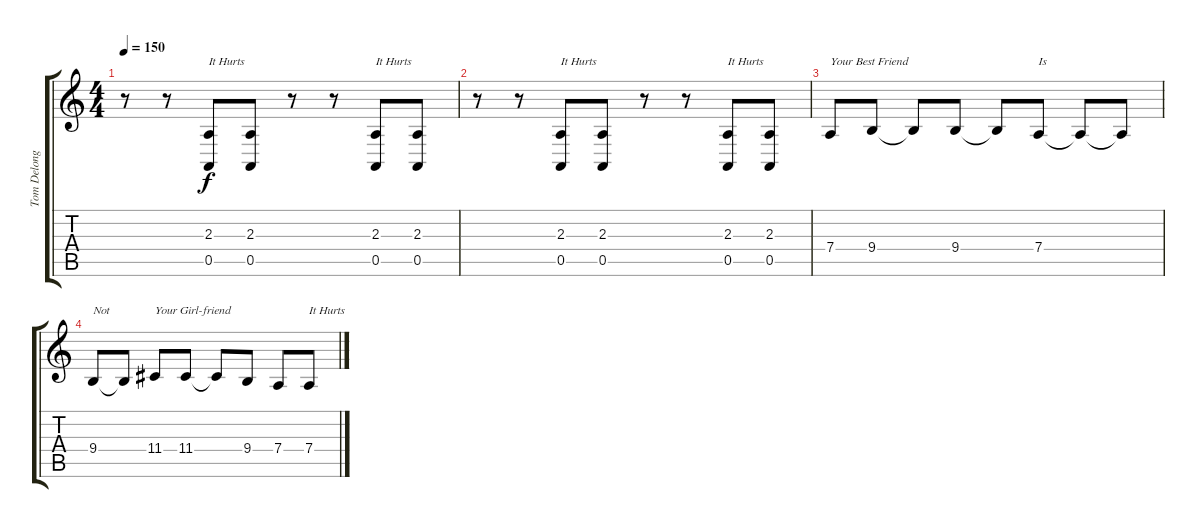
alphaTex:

\track ("Tom Delonge Vocals" "Tom Delong") {instrument flute}
\staff {score tabs}
\tuning (E4 B3 G3 D3 A2 E2) {hide}
\ts (4 4)
\tempo 150
\clef g2
\ks c
r.8{dy f} r.8 (2.3 0.5).8{txt "It Hurts"} (2.3 0.5).8 r.8 r.8 (2.3 0.5).8{txt "It Hurts"} (2.3 0.5).8 |
r.8 r.8 (2.3 0.5).8{txt "It Hurts"} (2.3 0.5).8 r.8 r.8 (2.3 0.5).8{txt "It Hurts"} (2.3 0.5).8 |
7.4.8{txt "Your Best Friend"} 9.4.8 9.4{t}.8 9.4.8 9.4{t}.8 7.4.8{txt "Is"} 7.4{t}.8 7.4{t}.8 |
9.4.8{txt "Not"} 9.4{t}.8 11.4.8{txt "Your Girl-friend"} 11.4.8 11.4{t}.8 9.4.8 7.4.8 7.4.8{txt "It Hurts"}
